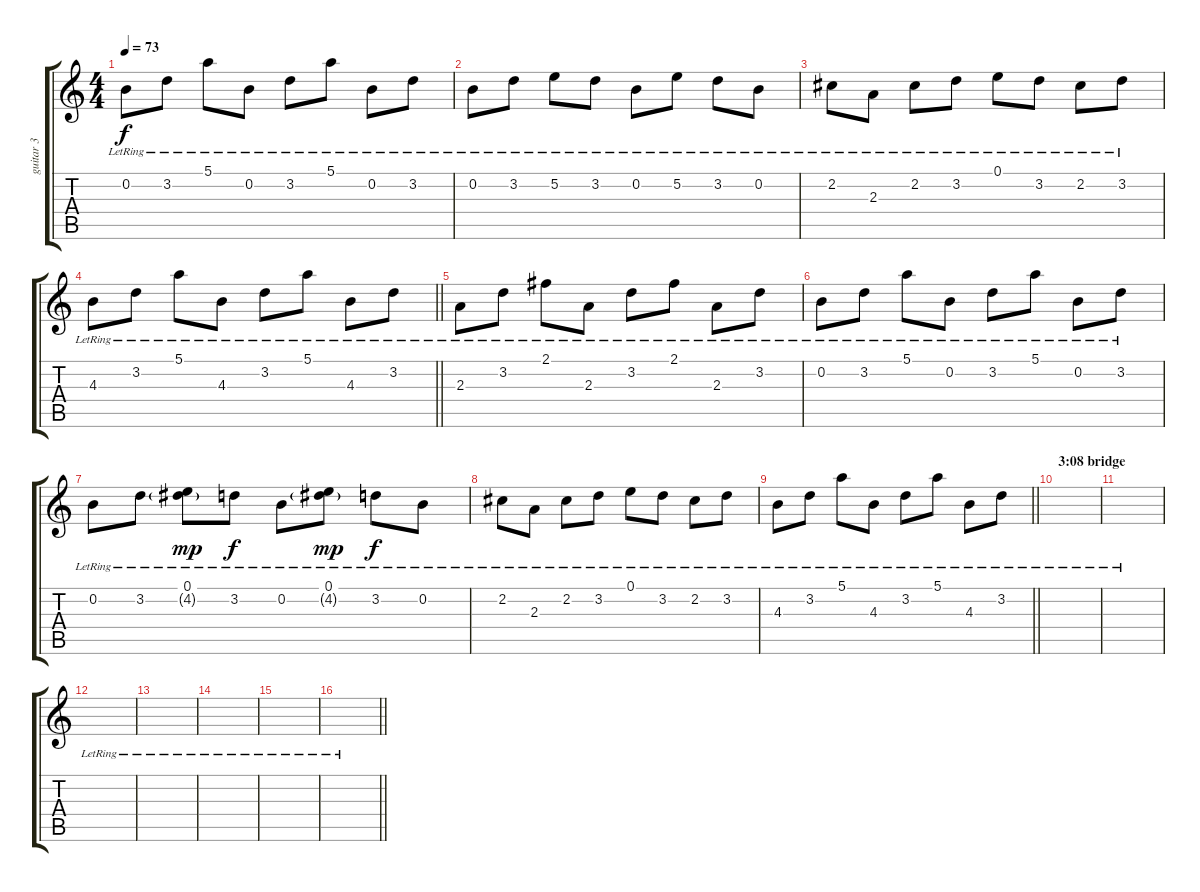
\track ("guitar 3" "guitar 3") {instrument acousticguitarsteel}
\staff {score tabs}
\tuning (E4 B3 G3 D3 A2 E2) {hide}
\ts (4 4)
\tempo 73
\clef g2
\ks c
0.2{lr}.8{dy f} 3.2{lr}.8 5.1{lr}.8 0.2{lr}.8 3.2{lr}.8 5.1{lr}.8 0.2{lr}.8 3.2{lr}.8 |
0.2{lr}.8 3.2{lr}.8 5.2{lr}.8 3.2{lr}.8 0.2{lr}.8 5.2{lr}.8 3.2{lr}.8 0.2{lr}.8 |
2.2{lr}.8 2.3{lr}.8 2.2{lr}.8 3.2{lr}.8 0.1{lr}.8 3.2{lr}.8 2.2{lr}.8 3.2{lr}.8 |
\barLineRight lightlight
4.3{lr}.8 3.2{lr}.8 5.1{lr}.8 4.3{lr}.8 3.2{lr}.8 5.1{lr}.8 4.3{lr}.8 3.2{lr}.8 |
2.3{lr}.8 3.2{lr}.8 2.1{lr}.8 2.3{lr}.8 3.2{lr}.8 2.1{lr}.8 2.3{lr}.8 3.2{lr}.8 |
0.2{lr}.8 3.2{lr}.8 5.1{lr}.8 0.2{lr}.8 3.2{lr}.8 5.1{lr}.8 0.2{lr}.8 3.2{lr}.8 |
0.2{lr}.8 3.2{lr}.8 (0.1{lr} 4.2{g lr}).8{dy mp} 3.2{lr}.8{dy f} 0.2{lr}.8 (0.1{lr} 4.2{g lr}).8{dy mp} 3.2{lr}.8{dy f} 0.2{lr}.8 |
2.2{lr}.8 2.3{lr}.8 2.2{lr}.8 3.2{lr}.8 0.1{lr}.8 3.2{lr}.8 2.2{lr}.8 3.2{lr}.8 |
\barLineRight lightlight
4.3{lr}.8 3.2{lr}.8 5.1{lr}.8 4.3{lr}.8 3.2{lr}.8 5.1{lr}.8 4.3{lr}.8 3.2{lr}.8 |
\section ("" "3:08 bridge")
|
|
|
|
|
|
\barLineRight lightlight
